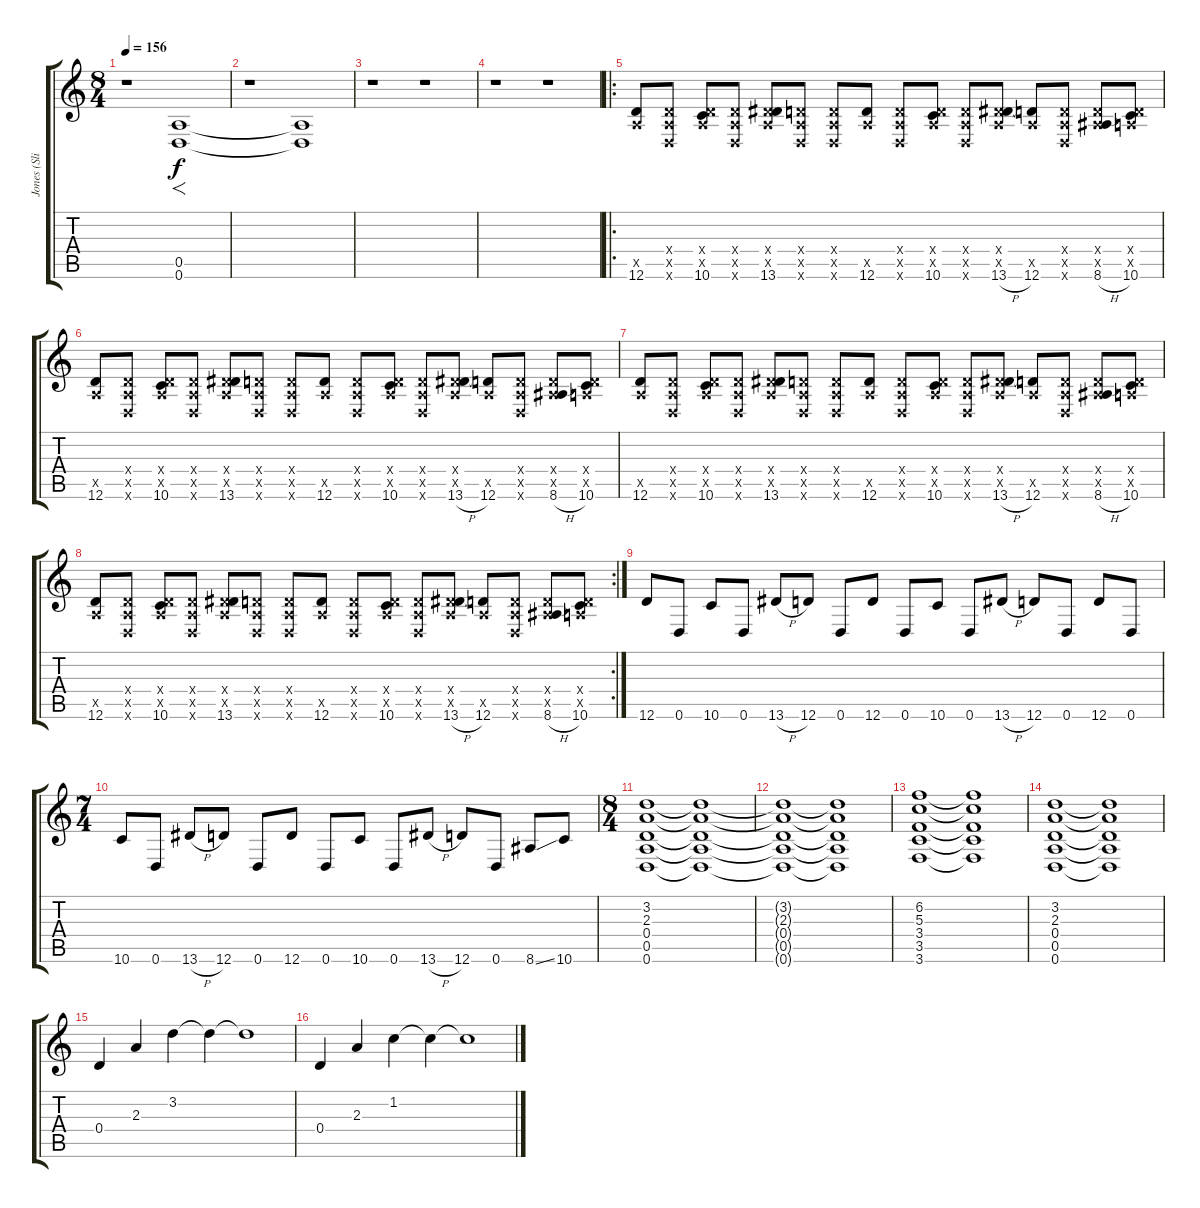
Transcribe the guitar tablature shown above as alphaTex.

\track ("Jones (Slight Dist.)" "Jones (Sli") {instrument distortionguitar}
\staff {score tabs}
\tuning (E4 B3 G3 D3 A2 D2) {hide}
\ts (8 4)
\tempo 156
\clef g2
\ks c
r.1{dy f instrument distortionguitar} (0.5 0.6).1{f} |
r.1 (0.5{t} 0.6{t}).1 |
r.1 r.1 |
r.1 r.1 |
\ro
(0.5{x} 12.6).8{volume 9} (0.4{x} 0.5{x} 0.6{x}).8 (0.4{x} 0.5{x} 10.6).8 (0.4{x} 0.5{x} 0.6{x}).8 (0.4{x} 0.5{x} 13.6).8 (0.4{x} 0.5{x} 0.6{x}).8 (0.4{x} 0.5{x} 0.6{x}).8 (0.5{x} 12.6).8 (0.4{x} 0.5{x} 0.6{x}).8 (0.4{x} 0.5{x} 10.6).8 (0.4{x} 0.5{x} 0.6{x}).8 (0.4{x} 0.5{x} 13.6{h}).8 (0.5{x} 12.6).8 (0.4{x} 0.5{x} 0.6{x}).8 (0.4{x} 0.5{x} 8.6{h}).8 (0.4{x} 0.5{x} 10.6).8 |
(0.5{x} 12.6).8{volume 9} (0.4{x} 0.5{x} 0.6{x}).8 (0.4{x} 0.5{x} 10.6).8 (0.4{x} 0.5{x} 0.6{x}).8 (0.4{x} 0.5{x} 13.6).8 (0.4{x} 0.5{x} 0.6{x}).8 (0.4{x} 0.5{x} 0.6{x}).8 (0.5{x} 12.6).8 (0.4{x} 0.5{x} 0.6{x}).8 (0.4{x} 0.5{x} 10.6).8 (0.4{x} 0.5{x} 0.6{x}).8 (0.4{x} 0.5{x} 13.6{h}).8 (0.5{x} 12.6).8 (0.4{x} 0.5{x} 0.6{x}).8 (0.4{x} 0.5{x} 8.6{h}).8 (0.4{x} 0.5{x} 10.6).8 |
(0.5{x} 12.6).8{volume 9} (0.4{x} 0.5{x} 0.6{x}).8 (0.4{x} 0.5{x} 10.6).8 (0.4{x} 0.5{x} 0.6{x}).8 (0.4{x} 0.5{x} 13.6).8 (0.4{x} 0.5{x} 0.6{x}).8 (0.4{x} 0.5{x} 0.6{x}).8 (0.5{x} 12.6).8 (0.4{x} 0.5{x} 0.6{x}).8 (0.4{x} 0.5{x} 10.6).8 (0.4{x} 0.5{x} 0.6{x}).8 (0.4{x} 0.5{x} 13.6{h}).8 (0.5{x} 12.6).8 (0.4{x} 0.5{x} 0.6{x}).8 (0.4{x} 0.5{x} 8.6{h}).8 (0.4{x} 0.5{x} 10.6).8 |
\rc 2
(0.5{x} 12.6).8{volume 9} (0.4{x} 0.5{x} 0.6{x}).8 (0.4{x} 0.5{x} 10.6).8 (0.4{x} 0.5{x} 0.6{x}).8 (0.4{x} 0.5{x} 13.6).8 (0.4{x} 0.5{x} 0.6{x}).8 (0.4{x} 0.5{x} 0.6{x}).8 (0.5{x} 12.6).8 (0.4{x} 0.5{x} 0.6{x}).8 (0.4{x} 0.5{x} 10.6).8 (0.4{x} 0.5{x} 0.6{x}).8 (0.4{x} 0.5{x} 13.6{h}).8 (0.5{x} 12.6).8 (0.4{x} 0.5{x} 0.6{x}).8 (0.4{x} 0.5{x} 8.6{h}).8 (0.4{x} 0.5{x} 10.6).8 |
12.6.8 0.6.8 10.6.8 0.6.8 13.6{h}.8 12.6.8 0.6.8 12.6.8 0.6.8 10.6.8 0.6.8 13.6{h}.8 12.6.8 0.6.8 12.6.8 0.6.8 |
\ts (7 4)
10.6.8 0.6.8 13.6{h}.8 12.6.8 0.6.8 12.6.8 0.6.8 10.6.8 0.6.8 13.6{h}.8 12.6.8 0.6.8 8.6{ss}.8 10.6.8 |
\ts (8 4)
(3.2 2.3 0.4 0.5 0.6).1{volume 16} (3.2{t} 2.3{t} 0.4{t} 0.5{t} 0.6{t}).1 |
(3.2{t} 2.3{t} 0.4{t} 0.5{t} 0.6{t}).1 (3.2{t} 2.3{t} 0.4{t} 0.5{t} 0.6{t}).1 |
(6.2 5.3 3.4 3.5 3.6).1 (6.2{t} 5.3{t} 3.4{t} 3.5{t} 3.6{t}).1 |
(3.2 2.3 0.4 0.5 0.6).1 (3.2{t} 2.3{t} 0.4{t} 0.5{t} 0.6{t}).1 |
0.4.4 2.3.4 3.2.4 3.2{t}.4 3.2{t}.1 |
0.4.4 2.3.4 1.2.4 1.2{t}.4 1.2{t}.1
